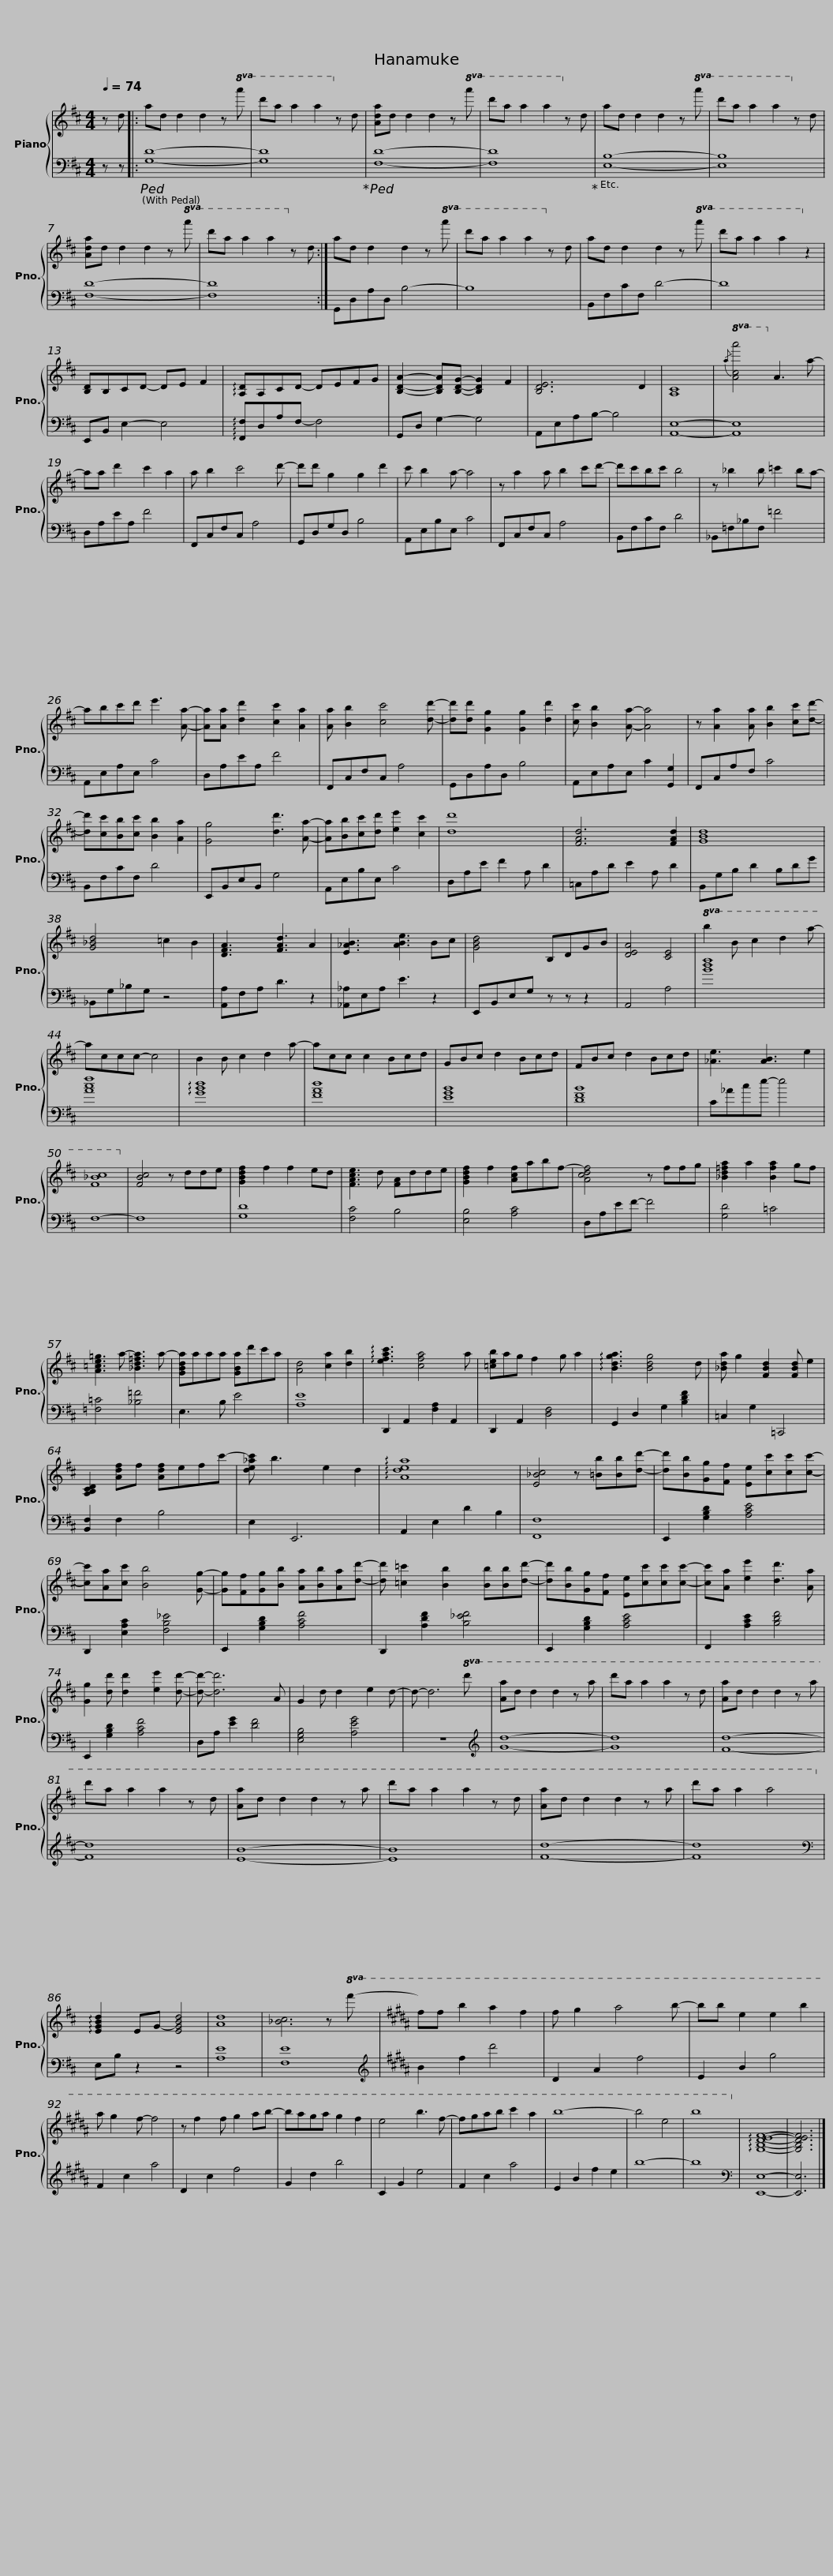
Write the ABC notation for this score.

X:1
%%score { 1 | 2 }
L:1/8
Q:1/4=74
M:4/4
I:linebreak $
K:D
V:1 treble
V:2 bass
V:1
 z d |: ad d2 d2 z!8va(! a' | d''a' a'2 a'2!8va)! z d | [Ada]d d2 d2 z!8va(! a' | d''a' a'2 a'2!8va)! z d | %5
 ad d2 d2 z!8va(! a' |$ d''a' a'2 a'2!8va)! z d | [Ada]d d2 d2 z!8va(! a' | d''a' a'2 a'2!8va)! z d :| ad d2 d2 z!8va(! a' | %10
 d''a' a'2 a'2!8va)! z d | ad d2 d2 z!8va(! a' |$ d''a' a'2 a'2!8va)! z2 | [B,D]B,CD- DE F2 | !arpeggio![A,D]A,CD- DEFG | %15
 [B,DA]2- [B,DA][B,DG]- [B,DG]2 F2 | [B,DE]6 D2 | [A,C]8- |$!8va(!{/a} [Aca'-]4!8va)! a3 a- | aa d'2 c'2 a2 | %20
 a b2 c'4 d'- | d'd' g2 g2 d'2 | c' b2 a- a4 | z a2 a b2 c'd'- |$ d'c'bc' b4 | %25
 z _b2 b =c'2 ba- | abc'd' e'3 [Aa]- | [Aa][Aa] [dd']2 [cc']2 [Aa]2 | [Aa] [Bb]2 [cc']4 [dd']- |$ [dd'][dd'] [Gg]2 [Gg]2 [dd']2 | %30
 [cc'] [Bb]2 [Aa]- [Aa]4 | z [Aa]2 [Aa] [Bb]2 [cc'][dd']- | [dd'][cc'][Bb][cc'] [Bb]2 [Aa]2 | [Gg]4 [dd']3 [Aa]- |$ [Aa][Bb][cc'][dd'] [ee']2 [cc']2 | %35
 [dd']8 | [FAd]6 [FAd]2 | [GBd]8 | [G_Bd]4 =c2 B2 | [DFA]3 [FAd]3 A2 |$ %40
 [E_AB]3 [ABe]3 Bc | [GBd]4 B,DGB | [DEA]4 [CE]4 |!8va(! b2 b c'2 d'2 a'- | a'c'c'c'- c'4 | %45
 b2 b c'2 d'2 a'- | a'c'c' c'2 bc'd' |$ gbc' d'2 bc'd' | fbc' d'2 bc'd' | [_ae']3 [ab]3 e'2 | %50
 [f_bc']8-!8va)! | [FBc]4 z dde | [GBdf]2 f2 f2 ed | [FAce]3 d [FA]dde |$ [GBdf]2 f2 [Acf]abf- | %55
 [Acdf]4 z ffg | [_Bd=fa]2 a2 [Bfa]2 gf | [A=ce=g]3 a- [_Bd=fa]3 a- | [GBda]aaa [GBa]d'c'a | [Ad]4 [ca]2 [db]2 |$ %60
 !arpeggio![efac']3 [cfa]4 a | [=ceb]ag f2 g a2 | !arpeggio![Bdga]3 [Bdg]4 d | [_Bda] g2 [FBd]2 [FBd] e2 | [A,B,CD]2 [Adf]f [Adf]efc'- | %65
 [de_ac'] b3 e2 d2 |$ !arpeggio![Adea]8 | [E_Bc]4 z [=Bb][Bb][dd']- | [dd'][Bb][Gg][Ff] [Ee][cc'][cc'][cc']- | [cc'][Aa][cc'] [Bb]4 [Gg]- | %70
 [Gg][Ff][Gg][Bb] [Aa][Bb][Aa][dd']- |$ [dd'] [=c=c']2 [Bb]2 [Bb][Bb][dd']- | [dd'][Bb][Gg][Ff] [Ee][cc'][cc'][cc']- | [cc'][Aa] [ee']2 [dd']3 [Aa] | [Gg]2 [dd'] [dd']2 [ee']2 [dd']- | %75
 [dd']- [dd']6 A |$ G2 d d2 e2 d- | d- d6!8va(! d' | [aa']d' d'2 d'2 z a' | d''a' a'2 a'2 z d' | %80
 [aa']d' d'2 d'2 z a' | d''a' a'2 a'2 z d' | [aa']d' d'2 d'2 z a' |$ d''a' a'2 a'2 z d' | [aa']d' d'2 d'2 z a' | %85
 d''a' a'2 a'4!8va)! | !arpeggio![EGBd-]2 E-G- [EGBd]4 | [Ad]8 | [_Bc]6 z!8va(! f'- |[K:B] f'f' b'2 a'2 f'2 |$ %90
 f' g'2 a'4 b'- | b'b' e'2 e'2 b'2 | a' g'2 f'- f'4 | z f'2 f' g'2 a'b'- | b'a'g'a' g'2 f'2 | %95
 e'4 b'3 f'- |$ f'g'a'b' c''2 a'2 | b'8- | b'4 e'4 | b'8!8va)! | %100
 !arpeggio![G,B,DEF]8- | [G,B,DEF]6 |] %102
V:2
 z z |:!ped! [G,D]8- | [G,D]8!ped-up! |!ped! [F,D]8- | [F,D]8!ped-up! | %5
 [E,B,]8- |$ [E,B,]8 | [F,D]8- | [F,D]8 :| G,,D,A,D, B,4- | %10
 B,8 | B,,F,CF, D4- |$ D8 | E,,B,, E,2- E,4 | !arpeggio![F,,F,]D,A,F,- F,4 | %15
 G,,D, G,2- G,4 | A,,E,A,B,- B,4 | [A,,E,]8- |$ [A,,E,]8 | D,A,EA, F4 | %20
 F,,C,F,C, A,4 | G,,D,G,D, B,4 | A,,E,B,E, C4 | F,,C,F,C, A,4 |$ B,,F,CF, D4 | %25
 _B,,=F,_B,F, =F4 | A,,E,A,E, C4 | D,A,EA, F4 | F,,C,F,C, A,4 |$ G,,D,A,D, B,4 | %30
 A,,E,A,E, C2 [G,,G,]2 | F,,C,A,F, C4 | B,,F,CF, D4 | E,,B,,E,B,, G,4 |$ A,,E,B,E, C4 | %35
 D,A,E F2 A, D2 | =C,A,D E2 A, D2 | B,,G,B, D2 B,DG | _B,,G,_B,G, z4 | [A,,A,]F,A, D3 z2 |$ %40
 [_A,,_A,]E,A, E3 z2 | E,,B,,E,G, z z z2 | A,,4 A,4 | [Bdf]8 | [Acf]8 | %45
 !arpeggio![GBd]8 | [FAd]8 |$ [EGB]8 | [DFB]8 | C_Ace- e4 | %50
 F,8- | F,8 | [G,D]8 | [F,C]4 B,4 |$ [E,B,]4 [A,C]4 | %55
 D,A,EF- F4 | [G,D]4 =C4 | [=F,=C]4 [_B,=F]4 | E,3 B, E4 | [A,E]8 |$ %60
 D,,2 A,,2 [F,A,]2 A,,2 | D,,2 A,,2 [D,F,]4 | G,,2 D,2 G,2 [B,DF]2 | =C,2 G,2 =C,,4 | [B,,F,]2 F,2 B,4 | %65
 E,2 E,,6 |$ A,,2 E,2 D2 B,2 | [F,,F,]8 | E,,2 [G,B,D]2 [A,CE]4 | D,,2 [E,A,C]2 [F,B,_E]4 | %70
 E,,2 [G,B,D]2 [A,CF]4 |$ D,,2 [A,DF]2 [B,_EF]4 | E,,2 [G,B,D]2 [A,CE]4 | F,,2 [A,CE]2 [B,DF]4 | E,,2 [G,B,D]2 [A,CF]4 | %75
 D,A, [EG]2 [DF]4 |$ [E,G,B,]4 [A,EG]4 | z8 |[K:treble] [Gd]8- | [Gd]8 | %80
 [Fd]8- | [Fd]8 | [EB]8- |$ [EB]8 | [Fd]8- | %85
 [Fd]8 |[K:bass] E,B, z2 z4 | [A,E]8 | [F,E]8 |[K:B][K:treble] B2 f2 d'4 |$ %90
 D2 A2 f4 | E2 B2 g4 | F2 c2 a4 | D2 c2 f4 | G2 d2 b4 | %95
 C2 G2 e4 |$ F2 c2 a4 | E2 B2 f2 e2 | b8- | b8 | %100
[K:bass] [E,,E,]8- | [E,,E,]6 |] %102
